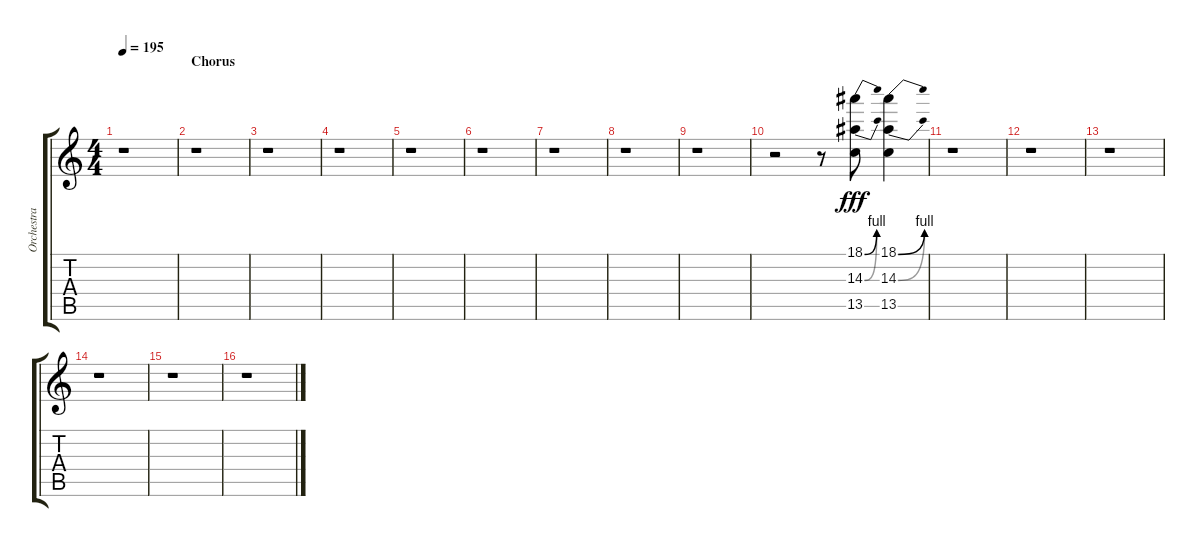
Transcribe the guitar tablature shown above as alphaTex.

\track ("Orchestra Hit" "Orchestra ") {instrument orchestrahit}
\staff {score tabs}
\tuning (E5 B4 Ab4 E4 B3 E3) {hide}
\ts (4 4)
\tempo 195
\clef g2
\ks c
r.1{dy fff} |
\section ("" "Chorus")
r.1 |
r.1 |
r.1 |
r.1 |
r.1 |
r.1 |
r.1 |
r.1 |
r.2 r.8 (18.1{be (bend 0 0 60 4)} 14.3{be (bend 0 0 60 4)} 13.5).8 (18.1{be (bend 0 0 60 4)} 14.3{be (bend 0 0 60 4)} 13.5).4 |
r.1 |
r.1 |
r.1 |
r.1 |
r.1 |
r.1
